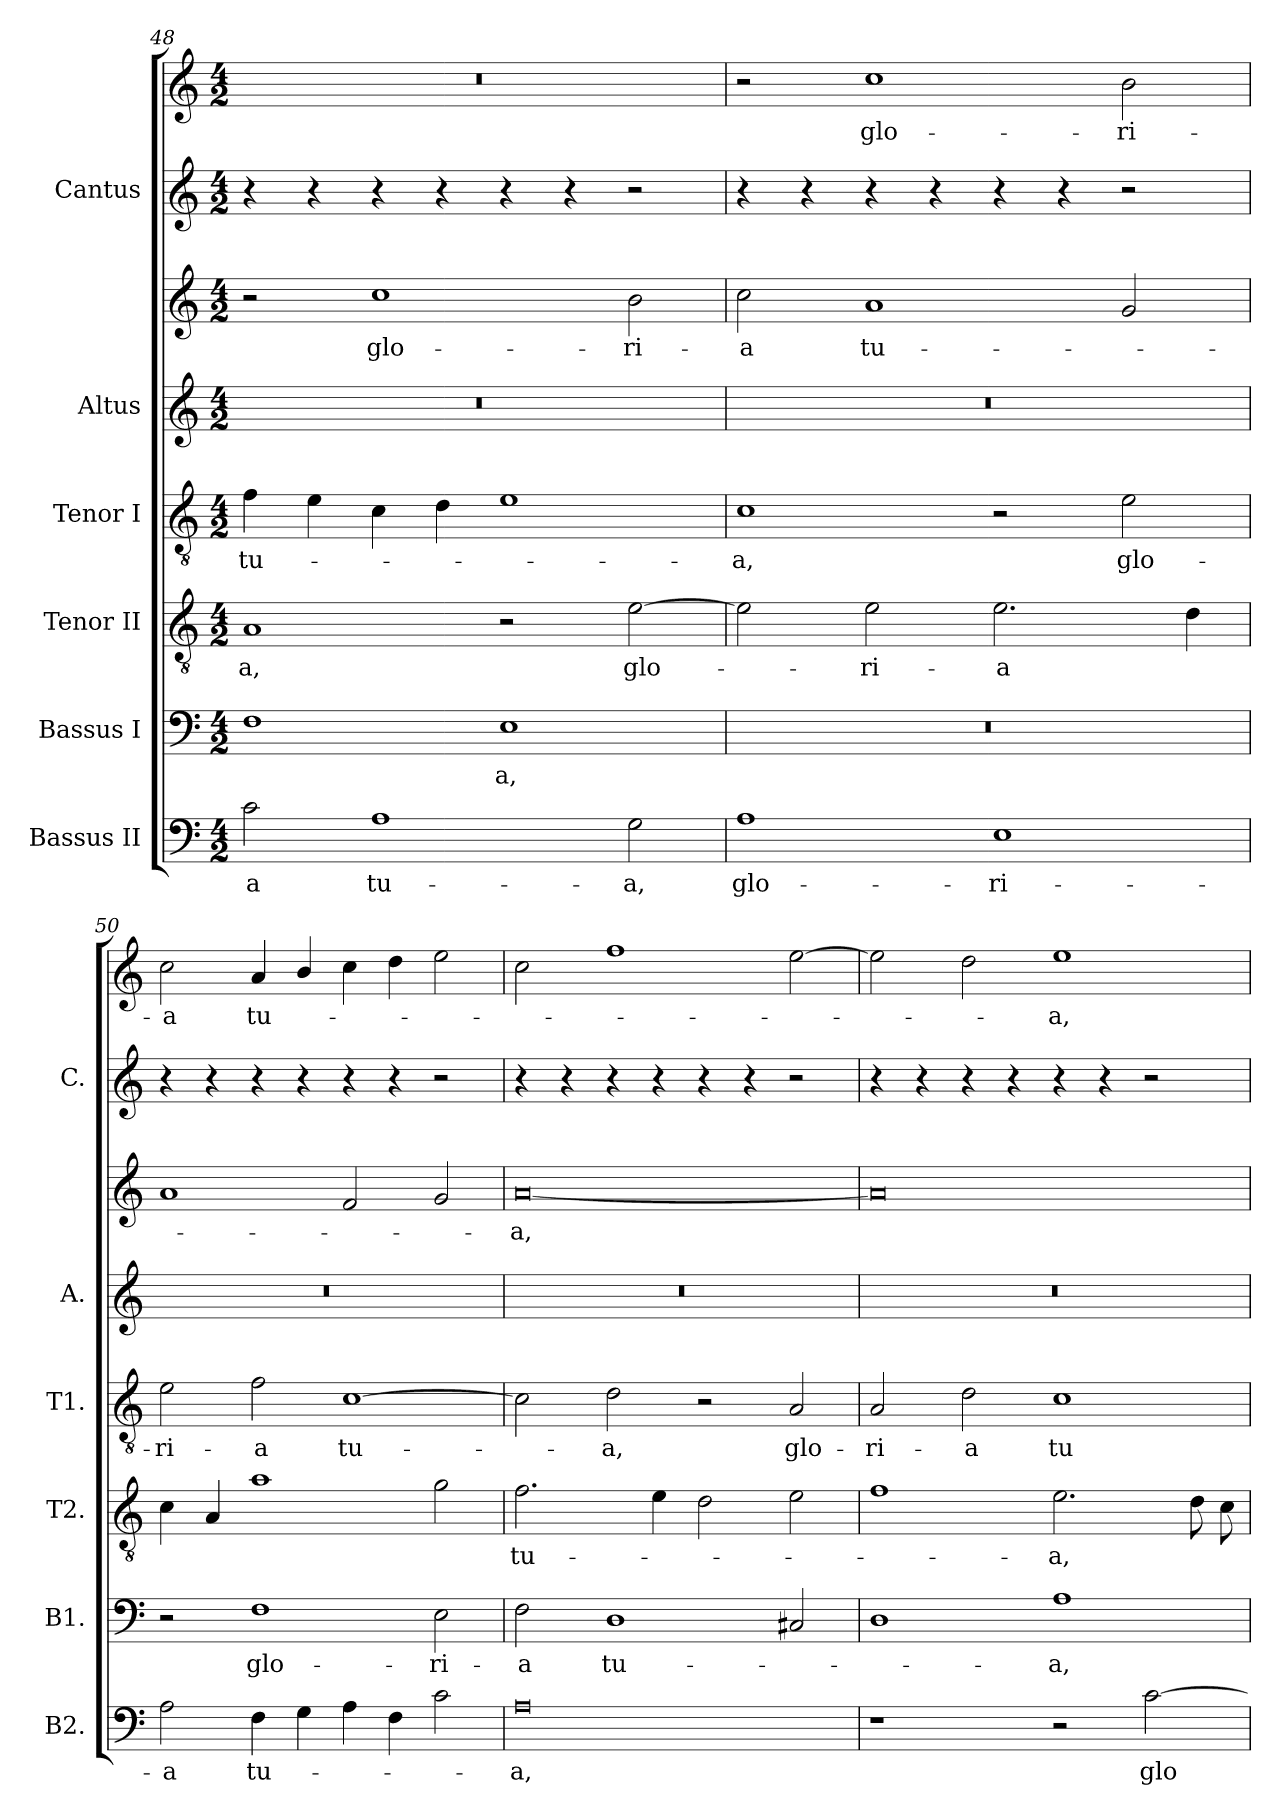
**kern	**text	**kern	**text	**kern	**text	**kern	**text	**kern	**kern	**text	**kern	**kern	**text
*part6	*part6	*part5	*part5	*part4	*part4	*part3	*part3	*part2	*part2	*part2	*part1	*part1	*part1
*staff8	*staff8	*staff7	*staff7	*staff6	*staff6	*staff5	*staff5	*staff4	*staff3	*staff3	*staff2	*staff1	*staff1
*I"Bassus II	*	*I"Bassus I	*	*I"Tenor II	*	*I"Tenor I	*	*I"Altus	*	*	*I"Cantus	*	*
*I'B2.	*	*I'B1.	*	*I'T2.	*	*I'T1.	*	*I'A.	*	*	*I'C.	*	*
!!LO:PB:g=z
*clefF4	*	*clefF4	*	*clefGv2	*	*clefGv2	*	*clefG2	*clefG2	*	*clefG2	*clefG2	*
*	*	*	*	*ITrd7c12	*	*ITrd7c12	*	*	*	*	*	*	*
*k[]	*	*k[]	*	*k[]	*	*k[]	*	*k[]	*k[]	*	*k[]	*k[]	*
*C:	*	*C:	*	*C:	*	*C:	*	*C:	*C:	*	*C:	*C:	*
*M4/2	*	*M4/2	*	*M4/2	*	*M4/2	*	*M4/2	*M4/2	*	*M4/2	*M4/2	*
=48	=48	=48	=48	=48	=48	=48	=48	=48	=48	=48	=48	=48	=48
!	!LO:LY:b:color=#000000	!	!	!	!	!	!	!	!	!	!	!	!
!	!	!	!	!	!LO:LY:b:color=#000000	!	!	!	!	!	!	!	!
!	!	!	!	!	!	!	!LO:LY:b:color=#000000	!LO:N:vis=1	!	!	!	!LO:N:vis=1	!
2ci\	-a	1Fi	.	1AAi	-a,	4Fi\	tu-	0r	2r	.	4r	0r	.
.	.	.	.	.	.	4Ei\	.	.	.	.	4r	.	.
!	!LO:LY:b:color=#000000	!	!	!	!	!	!	!	!	!	!	!	!
!	!	!	!	!	!	!	!	!	!	!LO:LY:b:color=#000000	!	!	!
1Ai	tu-	.	.	.	.	4Ci\	.	.	1cci	glo-	4r	.	.
.	.	.	.	.	.	4Di\	.	.	.	.	4r	.	.
!	!	!	!LO:LY:b:color=#000000	!	!	!	!	!	!	!	!	!	!
.	.	1Ei	-a,	2r	.	1Ei	.	.	.	.	4r	.	.
.	.	.	.	.	.	.	.	.	.	.	4r	.	.
!	!LO:LY:b:color=#000000	!	!	!	!	!	!	!	!	!	!	!	!
!	!	!	!	!	!LO:LY:b:color=#000000	!	!	!	!	!	!	!	!
!	!	!	!	!	!	!	!	!	!	!LO:LY:b:color=#000000	!	!	!
2Gi\	-a,	.	.	[2Ei\	glo-	.	.	.	2bi\	-ri-	2r	.	.
=49	=49	=49	=49	=49	=49	=49	=49	=49	=49	=49	=49	=49	=49
!	!LO:LY:b:color=#000000	!LO:N:vis=1	!	!	!	!	!	!	!	!	!	!	!
!	!	!	!	!	!	!	!LO:LY:b:color=#000000	!LO:N:vis=1	!	!	!	!	!
!	!	!	!	!	!	!	!	!	!	!LO:LY:b:color=#000000	!	!	!
1Ai	glo-	0r	.	2Ei\]	.	1Ci	-a,	0r	2cci\	-a	4r	2r	.
.	.	.	.	.	.	.	.	.	.	.	4r	.	.
!	!	!	!	!	!LO:LY:b:color=#000000	!	!	!	!	!	!	!	!
!	!	!	!	!	!	!	!	!	!	!LO:LY:b:color=#000000	!	!	!
!	!	!	!	!	!	!	!	!	!	!	!	!	!LO:LY:b:color=#000000
.	.	.	.	2Ei\	-ri-	.	.	.	1ai	tu-	4r	1cci	glo-
.	.	.	.	.	.	.	.	.	.	.	4r	.	.
!	!LO:LY:b:color=#000000	!	!	!	!	!	!	!	!	!	!	!	!
!	!	!	!	!	!LO:LY:b:color=#000000	!	!	!	!	!	!	!	!
1Ei	-ri-	.	.	2.Ei\	-a	2r	.	.	.	.	4r	.	.
.	.	.	.	.	.	.	.	.	.	.	4r	.	.
!	!	!	!	!	!	!	!LO:LY:b:color=#000000	!	!	!	!	!	!
!	!	!	!	!	!	!	!	!	!	!	!	!	!LO:LY:b:color=#000000
.	.	.	.	.	.	2Ei\	glo-	.	2gi/	.	2r	2bi\	-ri-
.	.	.	.	4Di\	.	.	.	.	.	.	.	.	.
=50	=50	=50	=50	=50	=50	=50	=50	=50	=50	=50	=50	=50	=50
!	!LO:LY:b:color=#000000	!	!	!	!	!	!	!	!	!	!	!	!
!	!	!	!	!	!	!	!LO:LY:b:color=#000000	!LO:N:vis=1	!	!	!	!	!
!	!	!	!	!	!	!	!	!	!	!	!	!	!LO:LY:b:color=#000000
2Ai\	-a	2r	.	4Ci\	.	2Ei\	-ri-	0r	1ai	.	4r	2cci\	-a
.	.	.	.	4AAi/	.	.	.	.	.	.	4r	.	.
!	!LO:LY:b:color=#000000	!	!	!	!	!	!	!	!	!	!	!	!
!	!	!	!LO:LY:b:color=#000000	!	!	!	!	!	!	!	!	!	!
!	!	!	!	!	!	!	!LO:LY:b:color=#000000	!	!	!	!	!	!
!	!	!	!	!	!	!	!	!	!	!	!	!	!LO:LY:b:color=#000000
4Fi\	tu-	1Fi	glo-	1Ai	.	2Fi\	-a	.	.	.	4r	4ai/	tu-
4Gi\	.	.	.	.	.	.	.	.	.	.	4r	4bi/	.
!	!	!	!	!	!	!	!LO:LY:b:color=#000000	!	!	!	!	!	!
4Ai\	.	.	.	.	.	[1Ci	tu-	.	2fi/	.	4r	4cci\	.
4Fi\	.	.	.	.	.	.	.	.	.	.	4r	4ddi\	.
!	!	!	!LO:LY:b:color=#000000	!	!	!	!	!	!	!	!	!	!
2ci\	.	2Ei\	-ri-	2Gi\	.	.	.	.	2gi/	.	2r	2eei\	.
=51	=51	=51	=51	=51	=51	=51	=51	=51	=51	=51	=51	=51	=51
!	!LO:LY:b:color=#000000	!	!	!	!	!	!	!	!	!	!	!	!
!	!	!	!LO:LY:b:color=#000000	!	!	!	!	!	!	!	!	!	!
!	!	!	!	!	!LO:LY:b:color=#000000	!	!	!LO:N:vis=1	!	!	!	!	!
!	!	!	!	!	!	!	!	!	!	!LO:LY:b:color=#000000	!	!	!
0Ai	-a,	2Fi\	-a	2.Fi\	tu-	2Ci\]	.	0r	[0ai	-a,	4r	2cci\	.
.	.	.	.	.	.	.	.	.	.	.	4r	.	.
!	!	!	!LO:LY:b:color=#000000	!	!	!	!	!	!	!	!	!	!
!	!	!	!	!	!	!	!LO:LY:b:color=#000000	!	!	!	!	!	!
.	.	1Di	tu-	.	.	2Di\	-a,	.	.	.	4r	1ffi	.
.	.	.	.	4Ei\	.	.	.	.	.	.	4r	.	.
.	.	.	.	2Di\	.	2r	.	.	.	.	4r	.	.
.	.	.	.	.	.	.	.	.	.	.	4r	.	.
!	!	!	!	!	!	!	!LO:LY:b:color=#000000	!	!	!	!	!	!
.	.	2C#Xi/	.	2Ei\	.	2AAi/	glo-	.	.	.	2r	[2eei\	.
=52	=52	=52	=52	=52	=52	=52	=52	=52	=52	=52	=52	=52	=52
!	!	!	!	!	!	!	!LO:LY:b:color=#000000	!LO:N:vis=1	!	!	!	!	!
1r	.	1Di	.	1Fi	.	2AAi/	-ri-	0r	0ai]	.	4r	2eei\]	.
.	.	.	.	.	.	.	.	.	.	.	4r	.	.
!	!	!	!	!	!	!	!LO:LY:b:color=#000000	!	!	!	!	!	!
.	.	.	.	.	.	2Di\	-a	.	.	.	4r	2ddi\	.
.	.	.	.	.	.	.	.	.	.	.	4r	.	.
!	!	!	!LO:LY:b:color=#000000	!	!	!	!	!	!	!	!	!	!
!	!	!	!	!	!LO:LY:b:color=#000000	!	!	!	!	!	!	!	!
!	!	!	!	!	!	!	!LO:LY:b:color=#000000	!	!	!	!	!	!
!	!	!	!	!	!	!	!	!	!	!	!	!	!LO:LY:b:color=#000000
2r	.	1Ai	-a,	2.Ei\	-a,	1Ci	tu-	.	.	.	4r	1eei	-a,
.	.	.	.	.	.	.	.	.	.	.	4r	.	.
!	!LO:LY:b:color=#000000	!	!	!	!	!	!	!	!	!	!	!	!
[2ci\	glo-	.	.	.	.	.	.	.	.	.	2r	.	.
.	.	.	.	8Di\	.	.	.	.	.	.	.	.	.
.	.	.	.	8Ci\	.	.	.	.	.	.	.	.	.
=	=	=	=	=	=	=	=	=	=	=	=	=	=
*-	*-	*-	*-	*-	*-	*-	*-	*-	*-	*-	*-	*-	*-
